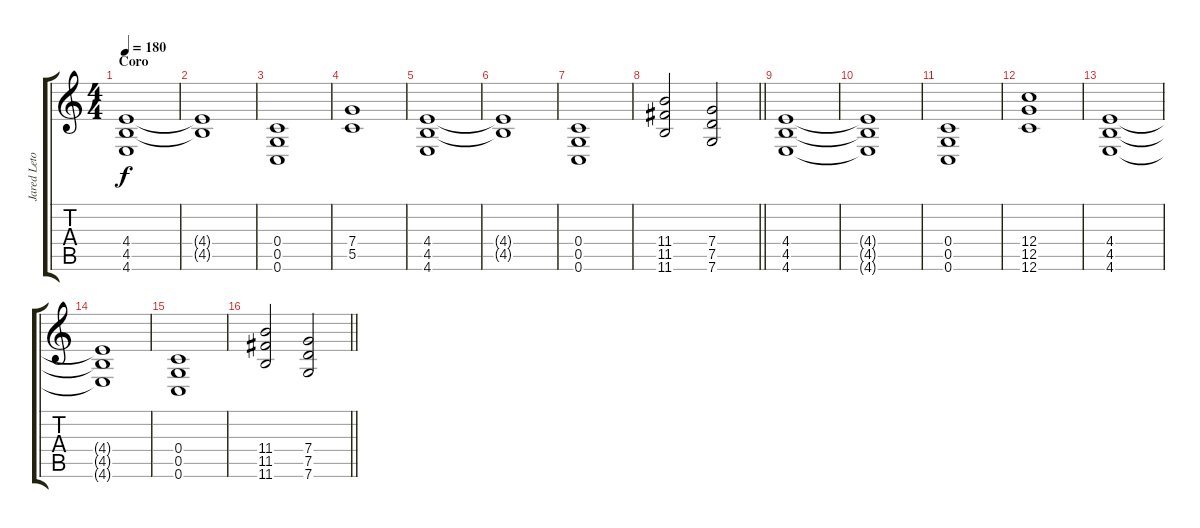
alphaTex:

\track ("Jared Leto" "Jared Leto") {instrument distortionguitar}
\staff {score tabs}
\tuning (D4 A3 F3 C3 G2 C2) {hide}
\ts (4 4)
\section ("" "Coro")
\tempo 180
\clef g2
\ks c
(4.4 4.5 4.6).1{dy f} |
(4.4{t} 4.5{t}).1 |
(0.4 0.5 0.6).1 |
(7.4 5.5).1 |
(4.4 4.5 4.6).1 |
(4.4{t} 4.5{t}).1 |
(0.4 0.5 0.6).1 |
\barLineRight lightlight
(11.4 11.5 11.6).2 (7.4 7.5 7.6).2 |
(4.4 4.5 4.6).1 |
(4.4{t} 4.5{t} 4.6{t}).1 |
(0.4 0.5 0.6).1 |
(12.4 12.5 12.6).1 |
(4.4 4.5 4.6).1 |
(4.4{t} 4.5{t} 4.6{t}).1 |
(0.4 0.5 0.6).1 |
\barLineRight lightlight
(11.4 11.5 11.6).2 (7.4 7.5 7.6).2
